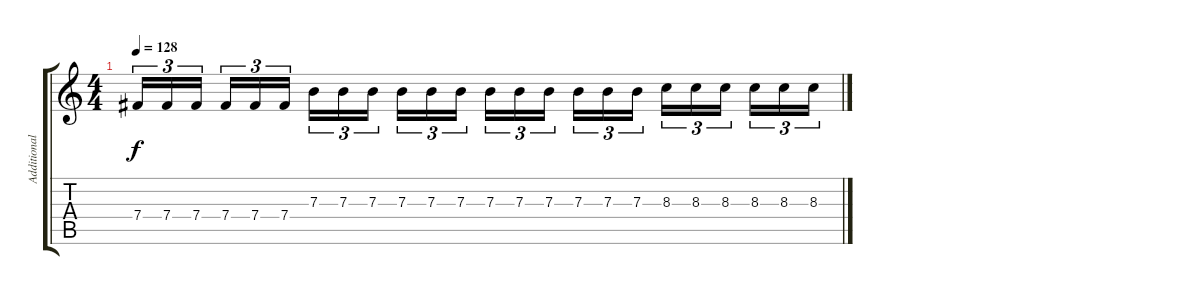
\track ("Additional guitar" "Additional") {instrument distortionguitar}
\staff {score tabs}
\tuning (Db4 Ab3 E3 B2 Gb2 Db2) {hide}
\ts (4 4)
\tempo 128
\clef g2
\ks c
7.4.16{tu (3 2) dy f} 7.4.16{tu (3 2)} 7.4.16{tu (3 2) beam splitsecondary} 7.4.16{tu (3 2)} 7.4.16{tu (3 2)} 7.4.16{tu (3 2)} 7.3.16{tu (3 2)} 7.3.16{tu (3 2)} 7.3.16{tu (3 2) beam splitsecondary} 7.3.16{tu (3 2)} 7.3.16{tu (3 2)} 7.3.16{tu (3 2)} 7.3.16{tu (3 2)} 7.3.16{tu (3 2)} 7.3.16{tu (3 2) beam splitsecondary} 7.3.16{tu (3 2)} 7.3.16{tu (3 2)} 7.3.16{tu (3 2)} 8.3.16{tu (3 2)} 8.3.16{tu (3 2)} 8.3.16{tu (3 2) beam splitsecondary} 8.3.16{tu (3 2)} 8.3.16{tu (3 2)} 8.3.16{tu (3 2)}
